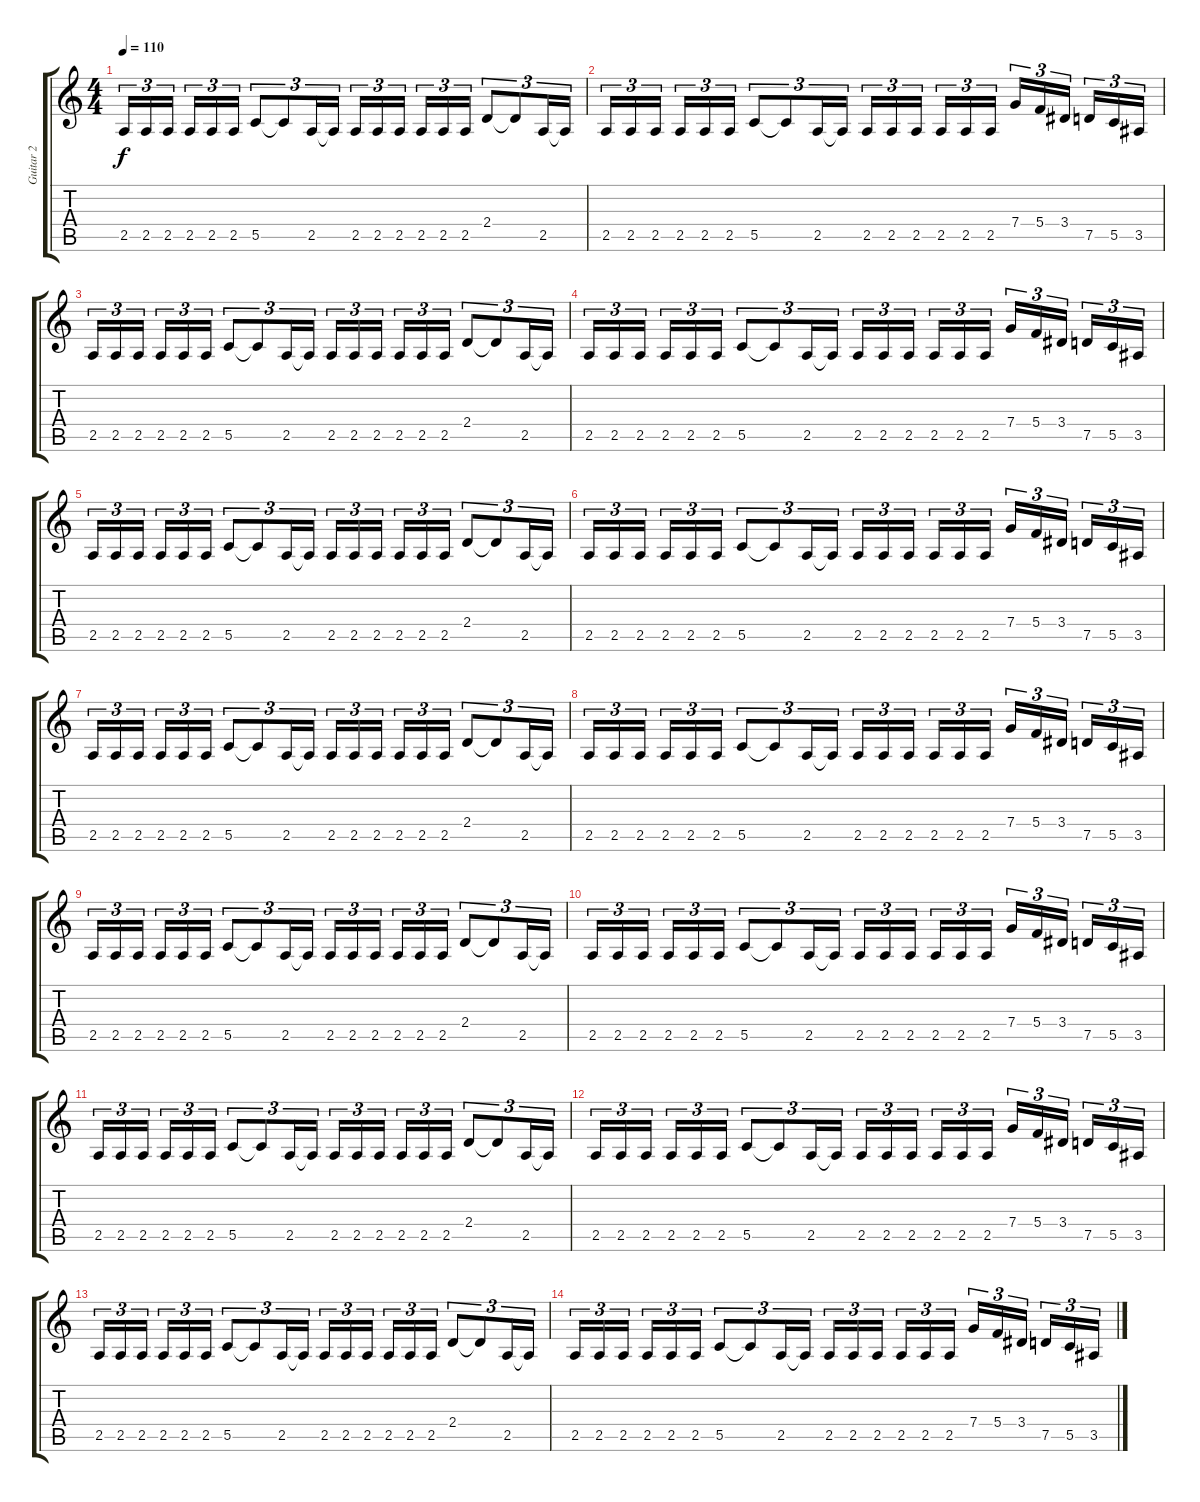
\track ("Guitar 2" "Guitar 2") {instrument distortionguitar}
\staff {score tabs}
\tuning (D4 A3 F3 C3 G2 D2) {hide}
\ts (4 4)
\tempo 110
\clef g2
\ks c
2.5.16{tu (3 2) dy f} 2.5.16{tu (3 2)} 2.5.16{tu (3 2)} 2.5.16{tu (3 2)} 2.5.16{tu (3 2)} 2.5.16{tu (3 2)} 5.5.8{tu (3 2)} 5.5{t}.8{tu (3 2)} 2.5.16{tu (3 2)} 2.5{t}.16{tu (3 2)} 2.5.16{tu (3 2)} 2.5.16{tu (3 2)} 2.5.16{tu (3 2)} 2.5.16{tu (3 2)} 2.5.16{tu (3 2)} 2.5.16{tu (3 2)} 2.4.8{tu (3 2)} 2.4{t}.8{tu (3 2)} 2.5.16{tu (3 2)} 2.5{t}.16{tu (3 2)} |
2.5.16{tu (3 2)} 2.5.16{tu (3 2)} 2.5.16{tu (3 2)} 2.5.16{tu (3 2)} 2.5.16{tu (3 2)} 2.5.16{tu (3 2)} 5.5.8{tu (3 2)} 5.5{t}.8{tu (3 2)} 2.5.16{tu (3 2)} 2.5{t}.16{tu (3 2)} 2.5.16{tu (3 2)} 2.5.16{tu (3 2)} 2.5.16{tu (3 2)} 2.5.16{tu (3 2)} 2.5.16{tu (3 2)} 2.5.16{tu (3 2)} 7.4.16{tu (3 2)} 5.4.16{tu (3 2)} 3.4.16{tu (3 2)} 7.5.16{tu (3 2)} 5.5.16{tu (3 2)} 3.5.16{tu (3 2)} |
2.5.16{tu (3 2)} 2.5.16{tu (3 2)} 2.5.16{tu (3 2)} 2.5.16{tu (3 2)} 2.5.16{tu (3 2)} 2.5.16{tu (3 2)} 5.5.8{tu (3 2)} 5.5{t}.8{tu (3 2)} 2.5.16{tu (3 2)} 2.5{t}.16{tu (3 2)} 2.5.16{tu (3 2)} 2.5.16{tu (3 2)} 2.5.16{tu (3 2)} 2.5.16{tu (3 2)} 2.5.16{tu (3 2)} 2.5.16{tu (3 2)} 2.4.8{tu (3 2)} 2.4{t}.8{tu (3 2)} 2.5.16{tu (3 2)} 2.5{t}.16{tu (3 2)} |
2.5.16{tu (3 2)} 2.5.16{tu (3 2)} 2.5.16{tu (3 2)} 2.5.16{tu (3 2)} 2.5.16{tu (3 2)} 2.5.16{tu (3 2)} 5.5.8{tu (3 2)} 5.5{t}.8{tu (3 2)} 2.5.16{tu (3 2)} 2.5{t}.16{tu (3 2)} 2.5.16{tu (3 2)} 2.5.16{tu (3 2)} 2.5.16{tu (3 2)} 2.5.16{tu (3 2)} 2.5.16{tu (3 2)} 2.5.16{tu (3 2)} 7.4.16{tu (3 2)} 5.4.16{tu (3 2)} 3.4.16{tu (3 2)} 7.5.16{tu (3 2)} 5.5.16{tu (3 2)} 3.5.16{tu (3 2)} |
2.5.16{tu (3 2)} 2.5.16{tu (3 2)} 2.5.16{tu (3 2)} 2.5.16{tu (3 2)} 2.5.16{tu (3 2)} 2.5.16{tu (3 2)} 5.5.8{tu (3 2)} 5.5{t}.8{tu (3 2)} 2.5.16{tu (3 2)} 2.5{t}.16{tu (3 2)} 2.5.16{tu (3 2)} 2.5.16{tu (3 2)} 2.5.16{tu (3 2)} 2.5.16{tu (3 2)} 2.5.16{tu (3 2)} 2.5.16{tu (3 2)} 2.4.8{tu (3 2)} 2.4{t}.8{tu (3 2)} 2.5.16{tu (3 2)} 2.5{t}.16{tu (3 2)} |
2.5.16{tu (3 2)} 2.5.16{tu (3 2)} 2.5.16{tu (3 2)} 2.5.16{tu (3 2)} 2.5.16{tu (3 2)} 2.5.16{tu (3 2)} 5.5.8{tu (3 2)} 5.5{t}.8{tu (3 2)} 2.5.16{tu (3 2)} 2.5{t}.16{tu (3 2)} 2.5.16{tu (3 2)} 2.5.16{tu (3 2)} 2.5.16{tu (3 2)} 2.5.16{tu (3 2)} 2.5.16{tu (3 2)} 2.5.16{tu (3 2)} 7.4.16{tu (3 2)} 5.4.16{tu (3 2)} 3.4.16{tu (3 2)} 7.5.16{tu (3 2)} 5.5.16{tu (3 2)} 3.5.16{tu (3 2)} |
2.5.16{tu (3 2)} 2.5.16{tu (3 2)} 2.5.16{tu (3 2)} 2.5.16{tu (3 2)} 2.5.16{tu (3 2)} 2.5.16{tu (3 2)} 5.5.8{tu (3 2)} 5.5{t}.8{tu (3 2)} 2.5.16{tu (3 2)} 2.5{t}.16{tu (3 2)} 2.5.16{tu (3 2)} 2.5.16{tu (3 2)} 2.5.16{tu (3 2)} 2.5.16{tu (3 2)} 2.5.16{tu (3 2)} 2.5.16{tu (3 2)} 2.4.8{tu (3 2)} 2.4{t}.8{tu (3 2)} 2.5.16{tu (3 2)} 2.5{t}.16{tu (3 2)} |
2.5.16{tu (3 2)} 2.5.16{tu (3 2)} 2.5.16{tu (3 2)} 2.5.16{tu (3 2)} 2.5.16{tu (3 2)} 2.5.16{tu (3 2)} 5.5.8{tu (3 2)} 5.5{t}.8{tu (3 2)} 2.5.16{tu (3 2)} 2.5{t}.16{tu (3 2)} 2.5.16{tu (3 2)} 2.5.16{tu (3 2)} 2.5.16{tu (3 2)} 2.5.16{tu (3 2)} 2.5.16{tu (3 2)} 2.5.16{tu (3 2)} 7.4.16{tu (3 2)} 5.4.16{tu (3 2)} 3.4.16{tu (3 2)} 7.5.16{tu (3 2)} 5.5.16{tu (3 2)} 3.5.16{tu (3 2)} |
2.5.16{tu (3 2)} 2.5.16{tu (3 2)} 2.5.16{tu (3 2)} 2.5.16{tu (3 2)} 2.5.16{tu (3 2)} 2.5.16{tu (3 2)} 5.5.8{tu (3 2)} 5.5{t}.8{tu (3 2)} 2.5.16{tu (3 2)} 2.5{t}.16{tu (3 2)} 2.5.16{tu (3 2)} 2.5.16{tu (3 2)} 2.5.16{tu (3 2)} 2.5.16{tu (3 2)} 2.5.16{tu (3 2)} 2.5.16{tu (3 2)} 2.4.8{tu (3 2)} 2.4{t}.8{tu (3 2)} 2.5.16{tu (3 2)} 2.5{t}.16{tu (3 2)} |
2.5.16{tu (3 2)} 2.5.16{tu (3 2)} 2.5.16{tu (3 2)} 2.5.16{tu (3 2)} 2.5.16{tu (3 2)} 2.5.16{tu (3 2)} 5.5.8{tu (3 2)} 5.5{t}.8{tu (3 2)} 2.5.16{tu (3 2)} 2.5{t}.16{tu (3 2)} 2.5.16{tu (3 2)} 2.5.16{tu (3 2)} 2.5.16{tu (3 2)} 2.5.16{tu (3 2)} 2.5.16{tu (3 2)} 2.5.16{tu (3 2)} 7.4.16{tu (3 2)} 5.4.16{tu (3 2)} 3.4.16{tu (3 2)} 7.5.16{tu (3 2)} 5.5.16{tu (3 2)} 3.5.16{tu (3 2)} |
2.5.16{tu (3 2)} 2.5.16{tu (3 2)} 2.5.16{tu (3 2)} 2.5.16{tu (3 2)} 2.5.16{tu (3 2)} 2.5.16{tu (3 2)} 5.5.8{tu (3 2)} 5.5{t}.8{tu (3 2)} 2.5.16{tu (3 2)} 2.5{t}.16{tu (3 2)} 2.5.16{tu (3 2)} 2.5.16{tu (3 2)} 2.5.16{tu (3 2)} 2.5.16{tu (3 2)} 2.5.16{tu (3 2)} 2.5.16{tu (3 2)} 2.4.8{tu (3 2)} 2.4{t}.8{tu (3 2)} 2.5.16{tu (3 2)} 2.5{t}.16{tu (3 2)} |
2.5.16{tu (3 2)} 2.5.16{tu (3 2)} 2.5.16{tu (3 2)} 2.5.16{tu (3 2)} 2.5.16{tu (3 2)} 2.5.16{tu (3 2)} 5.5.8{tu (3 2)} 5.5{t}.8{tu (3 2)} 2.5.16{tu (3 2)} 2.5{t}.16{tu (3 2)} 2.5.16{tu (3 2)} 2.5.16{tu (3 2)} 2.5.16{tu (3 2)} 2.5.16{tu (3 2)} 2.5.16{tu (3 2)} 2.5.16{tu (3 2)} 7.4.16{tu (3 2)} 5.4.16{tu (3 2)} 3.4.16{tu (3 2)} 7.5.16{tu (3 2)} 5.5.16{tu (3 2)} 3.5.16{tu (3 2)} |
2.5.16{tu (3 2)} 2.5.16{tu (3 2)} 2.5.16{tu (3 2)} 2.5.16{tu (3 2)} 2.5.16{tu (3 2)} 2.5.16{tu (3 2)} 5.5.8{tu (3 2)} 5.5{t}.8{tu (3 2)} 2.5.16{tu (3 2)} 2.5{t}.16{tu (3 2)} 2.5.16{tu (3 2)} 2.5.16{tu (3 2)} 2.5.16{tu (3 2)} 2.5.16{tu (3 2)} 2.5.16{tu (3 2)} 2.5.16{tu (3 2)} 2.4.8{tu (3 2)} 2.4{t}.8{tu (3 2)} 2.5.16{tu (3 2)} 2.5{t}.16{tu (3 2)} |
2.5.16{tu (3 2)} 2.5.16{tu (3 2)} 2.5.16{tu (3 2)} 2.5.16{tu (3 2)} 2.5.16{tu (3 2)} 2.5.16{tu (3 2)} 5.5.8{tu (3 2)} 5.5{t}.8{tu (3 2)} 2.5.16{tu (3 2)} 2.5{t}.16{tu (3 2)} 2.5.16{tu (3 2)} 2.5.16{tu (3 2)} 2.5.16{tu (3 2)} 2.5.16{tu (3 2)} 2.5.16{tu (3 2)} 2.5.16{tu (3 2)} 7.4.16{tu (3 2)} 5.4.16{tu (3 2)} 3.4.16{tu (3 2)} 7.5.16{tu (3 2)} 5.5.16{tu (3 2)} 3.5.16{tu (3 2)}
